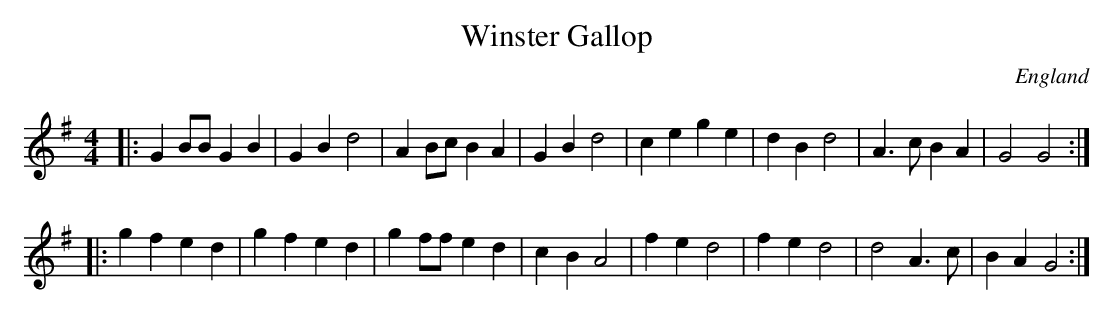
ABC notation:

X:1
T:Winster Gallop
O:England
M:4/4
K:G
|:G2BB G2B2 | G2B2 d4 | A2Bc B2A2 | G2B2 d4 |\
c2 e2 g2 e2 | d2 B2 d4 | A3c B2A2 | G4 G4:|
|:g2f2 e2d2 | g2f2 e2d2 | g2ff e2d2 | c2B2 A4 |\
f2e2 d4 | f2e2 d4 | d4 A3c | B2A2 G4:|
